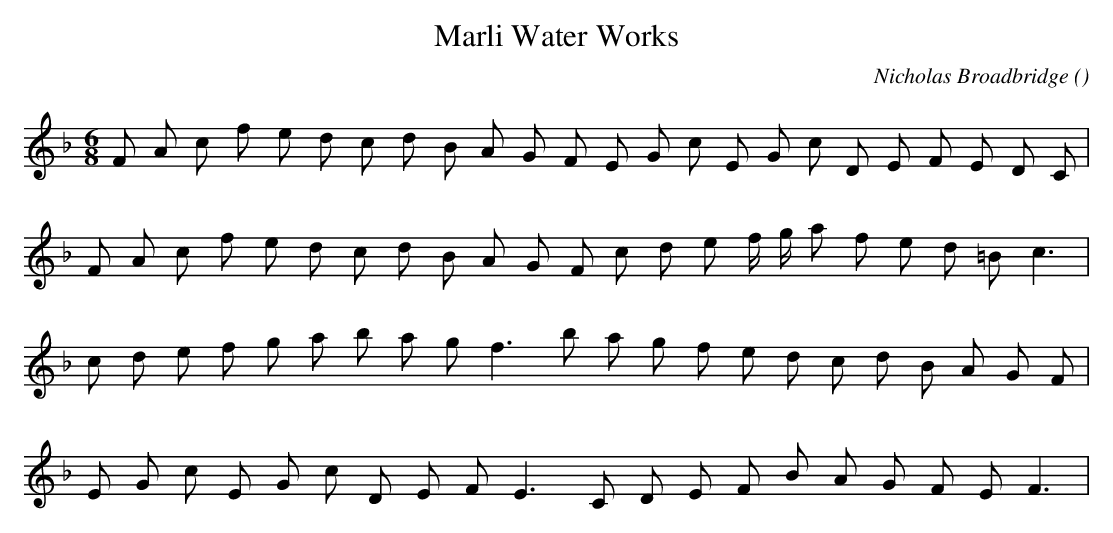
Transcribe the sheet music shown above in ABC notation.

X:1
T: Marli Water Works
C:Nicholas Broadbridge
O:
M:6/8
K:F
K:F
M:6/8
L:1/16
F2 A2 c2 f2 e2 d2 c2 d2 B2 A2 G2 F2 E2 G2 c2 E2 G2 c2 D2 E2 F2 E2 D2 C2 |
F2 A2 c2 f2 e2 d2 c2 d2 B2 A2 G2 F2 c2 d2 e2 f g a2 f2 e2 d2 =B2 c6 |
c2 d2 e2 f2 g2 a2 b2 a2 g2 f6 b2 a2 g2 f2 e2 d2 c2 d2 B2 A2 G2 F2 |
E2 G2 c2 E2 G2 c2 D2 E2 F2 E6 C2 D2 E2 F2 B2 A2 G2 F2 E2 F6 |
